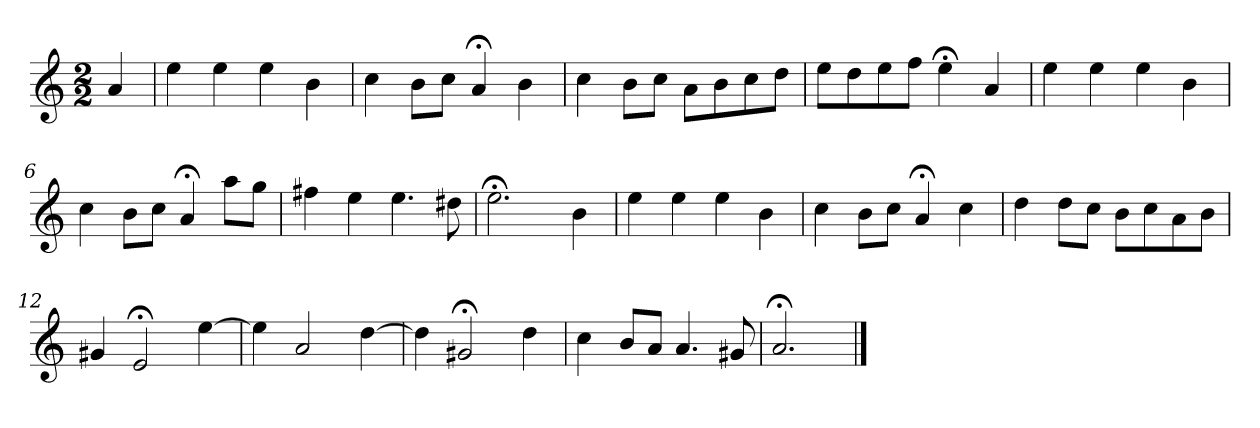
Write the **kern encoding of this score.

**kern
*part1
*staff1
*k[]
*a:
*M2/2
*MM120
=
4a
=1
4ee
4ee
4ee
4b
=2
4cc
8bL
8ccJ
4a;<
4b
=3
4cc
8bL
8ccJ
8aL
8b
8cc
8ddJ
=4
8eeL
8dd
8ee
8ffJ
4ee;<
4a
=5
4ee
4ee
4ee
4b
=6
4cc
8bL
8ccJ
4a;<
8aaL
8ggJ
=7
4ff#X
4ee
4.ee
8dd#X
=8
2.ee;<
4b
=9
4ee
4ee
4ee
4b
=10
4cc
8bL
8ccJ
4a;<
4cc
=11
4dd
8ddL
8ccJ
8bL
8cc
8a
8bJ
=12
4g#X
2e;<
[4ee
=13
4ee]
2a
[4dd
=14
4dd]
2g#X;<
4dd
=15
4cc
8bL
8aJ
4.a
8g#X
=16
2.a;<
==
*-
